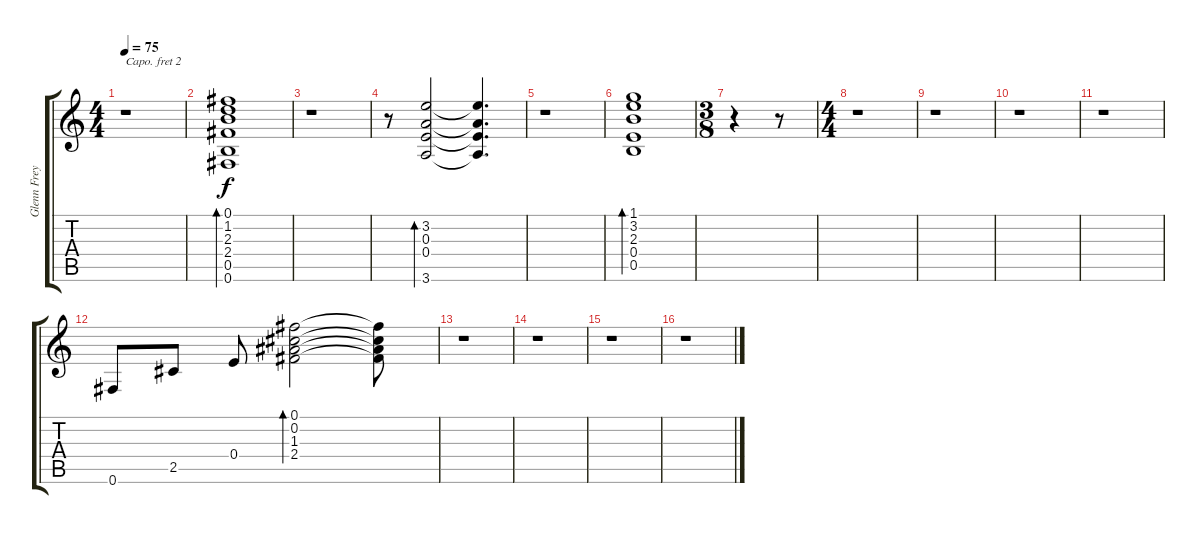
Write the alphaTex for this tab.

\track ("Glenn Frey" "Glenn Frey") {instrument acousticguitarsteel}
\staff {score tabs}
\capo 2
\tuning (E4 B3 G3 D3 A2 E2) {hide}
\ts (4 4)
\tempo 75
\clef g2
\ks c
r.1{dy f instrument acousticguitarsteel} |
(0.1 1.2 2.3 2.4 0.5 0.6).1{bd 240} |
r.1 |
r.8 (3.2 0.3 0.4 3.6).2{bd 240} (3.2{t} 0.3{t} 0.4{t} 3.6{t}).4{d} |
r.1 |
(1.1 3.2 2.3 0.4 0.5).1{bd 120} |
\ts (3 8)
r.4 r.8 |
\ts (4 4)
r.1 |
r.1 |
r.1 |
r.1 |
0.6.8 2.5.8 0.4.8 (0.1 0.2 1.3 2.4).2{bd 240} (0.1{t} 0.2{t} 1.3{t} 2.4{t}).8 |
r.1 |
r.1 |
r.1 |
r.1
